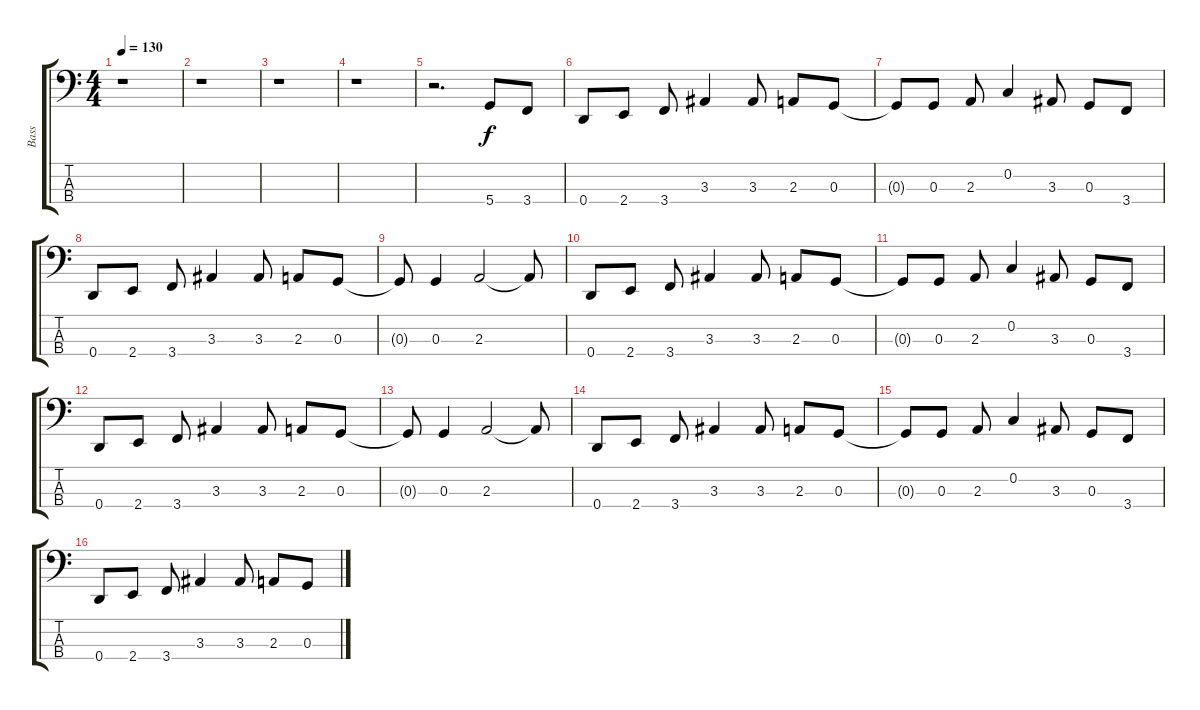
\track ("Bass" "Bass") {instrument electricbassfinger}
\staff {score tabs}
\tuning (F2 C2 G1 D1) {hide}
\ts (4 4)
\tempo 130
\clef f4
\ks c
r.1{dy f} |
r.1 |
r.1 |
r.1 |
r.2{d} 5.4.8 3.4.8 |
0.4.8 2.4.8 3.4.8 3.3.4 3.3.8 2.3.8 0.3.8 |
0.3{t}.8 0.3.8 2.3.8 0.2.4 3.3.8 0.3.8 3.4.8 |
0.4.8 2.4.8 3.4.8 3.3.4 3.3.8 2.3.8 0.3.8 |
0.3{t}.8 0.3.4 2.3.2 2.3{t}.8 |
0.4.8 2.4.8 3.4.8 3.3.4 3.3.8 2.3.8 0.3.8 |
0.3{t}.8 0.3.8 2.3.8 0.2.4 3.3.8 0.3.8 3.4.8 |
0.4.8 2.4.8 3.4.8 3.3.4 3.3.8 2.3.8 0.3.8 |
0.3{t}.8 0.3.4 2.3.2 2.3{t}.8 |
0.4.8 2.4.8 3.4.8 3.3.4 3.3.8 2.3.8 0.3.8 |
0.3{t}.8 0.3.8 2.3.8 0.2.4 3.3.8 0.3.8 3.4.8 |
0.4.8 2.4.8 3.4.8 3.3.4 3.3.8 2.3.8 0.3.8
